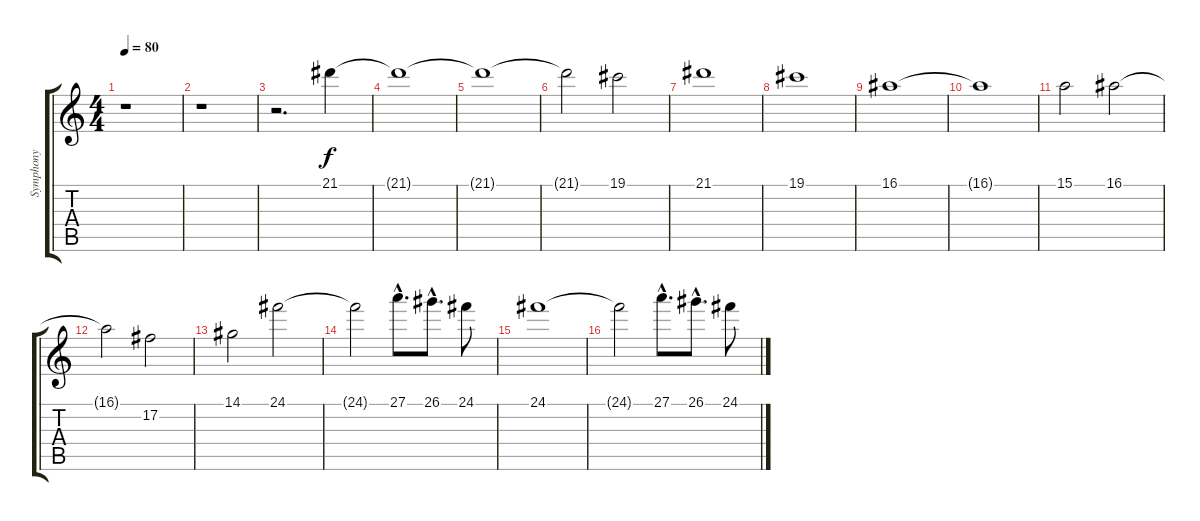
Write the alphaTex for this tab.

\track ("Symphony" "Symphony") {instrument stringensemble2}
\staff {score tabs}
\tuning (Gb4 Db4 A3 E3 B2 Gb2) {hide}
\ts (4 4)
\tempo 80
\clef g2
\ks c
r.1{dy f instrument stringensemble2} |
r.1 |
r.2{d} 21.1.4 |
21.1{t}.1 |
21.1{t}.1 |
21.1{t}.2 19.1.2 |
21.1.1 |
19.1.1 |
16.1.1 |
16.1{t}.1 |
15.1.2 16.1.2 |
16.1{t}.2 17.2.2 |
14.1.2 24.1.2 |
24.1{t}.2 27.1{hac}.8{d} 26.1{hac}.8{d} 24.1.8 |
24.1.1 |
24.1{t}.2 27.1{hac}.8{d} 26.1{hac}.8{d} 24.1.8
